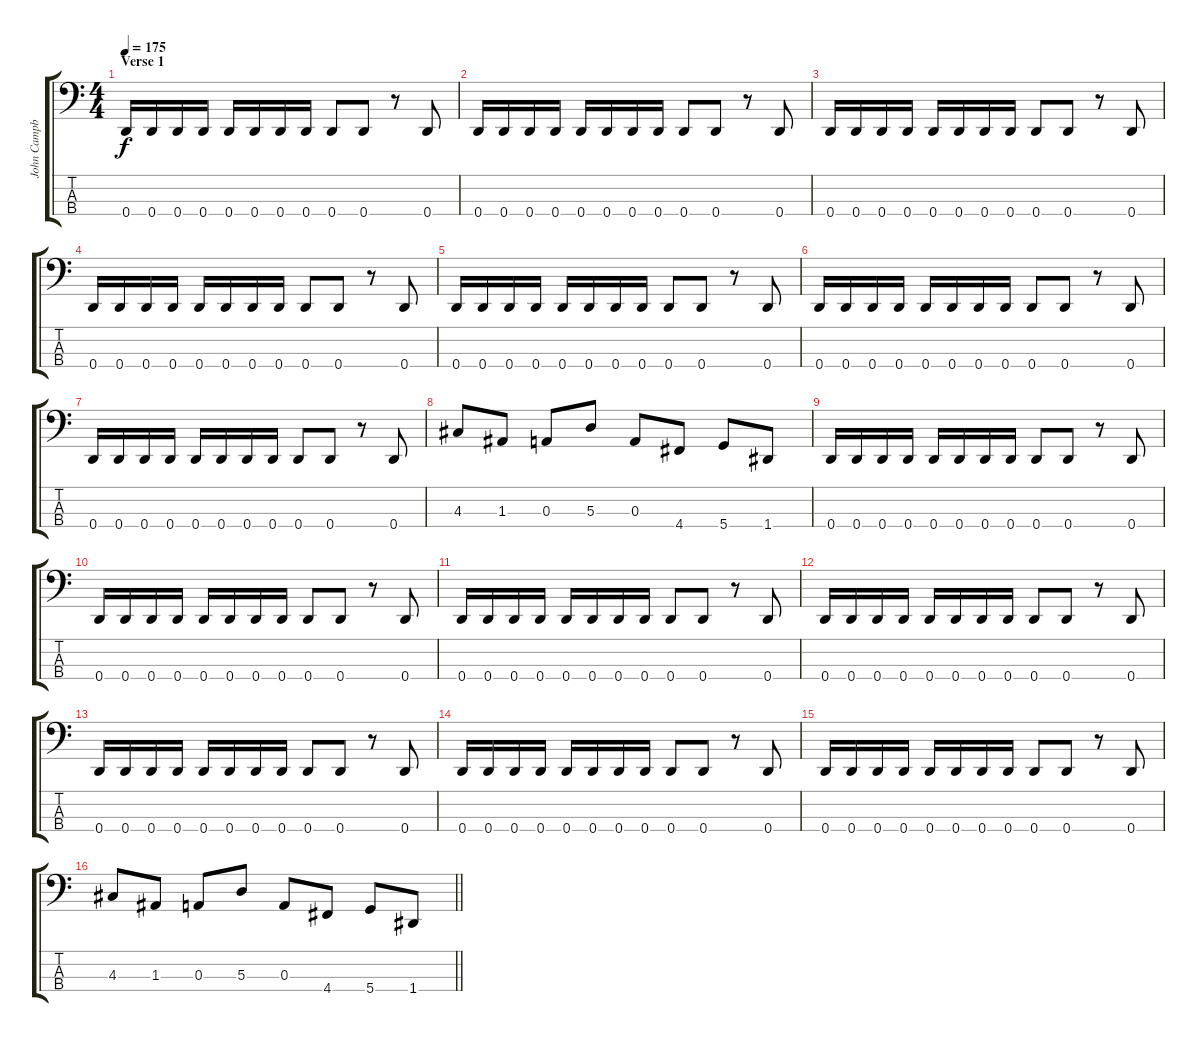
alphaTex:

\track ("John Campbell" "John Campb") {instrument electricbasspick}
\staff {score tabs}
\tuning (G2 D2 A1 D1) {hide}
\ts (4 4)
\section ("" "Verse 1")
\tempo 175
\clef f4
\ks c
0.4.16{dy f} 0.4.16 0.4.16 0.4.16 0.4.16 0.4.16 0.4.16 0.4.16 0.4.8 0.4.8 r.8 0.4.8 |
0.4.16 0.4.16 0.4.16 0.4.16 0.4.16 0.4.16 0.4.16 0.4.16 0.4.8 0.4.8 r.8 0.4.8 |
0.4.16 0.4.16 0.4.16 0.4.16 0.4.16 0.4.16 0.4.16 0.4.16 0.4.8 0.4.8 r.8 0.4.8 |
0.4.16 0.4.16 0.4.16 0.4.16 0.4.16 0.4.16 0.4.16 0.4.16 0.4.8 0.4.8 r.8 0.4.8 |
0.4.16 0.4.16 0.4.16 0.4.16 0.4.16 0.4.16 0.4.16 0.4.16 0.4.8 0.4.8 r.8 0.4.8 |
0.4.16 0.4.16 0.4.16 0.4.16 0.4.16 0.4.16 0.4.16 0.4.16 0.4.8 0.4.8 r.8 0.4.8 |
0.4.16 0.4.16 0.4.16 0.4.16 0.4.16 0.4.16 0.4.16 0.4.16 0.4.8 0.4.8 r.8 0.4.8 |
4.3.8 1.3.8 0.3.8 5.3.8 0.3.8 4.4.8 5.4.8 1.4.8 |
0.4.16 0.4.16 0.4.16 0.4.16 0.4.16 0.4.16 0.4.16 0.4.16 0.4.8 0.4.8 r.8 0.4.8 |
0.4.16 0.4.16 0.4.16 0.4.16 0.4.16 0.4.16 0.4.16 0.4.16 0.4.8 0.4.8 r.8 0.4.8 |
0.4.16 0.4.16 0.4.16 0.4.16 0.4.16 0.4.16 0.4.16 0.4.16 0.4.8 0.4.8 r.8 0.4.8 |
0.4.16 0.4.16 0.4.16 0.4.16 0.4.16 0.4.16 0.4.16 0.4.16 0.4.8 0.4.8 r.8 0.4.8 |
0.4.16 0.4.16 0.4.16 0.4.16 0.4.16 0.4.16 0.4.16 0.4.16 0.4.8 0.4.8 r.8 0.4.8 |
0.4.16 0.4.16 0.4.16 0.4.16 0.4.16 0.4.16 0.4.16 0.4.16 0.4.8 0.4.8 r.8 0.4.8 |
0.4.16 0.4.16 0.4.16 0.4.16 0.4.16 0.4.16 0.4.16 0.4.16 0.4.8 0.4.8 r.8 0.4.8 |
\barLineRight lightlight
4.3.8 1.3.8 0.3.8 5.3.8 0.3.8 4.4.8 5.4.8 1.4.8
